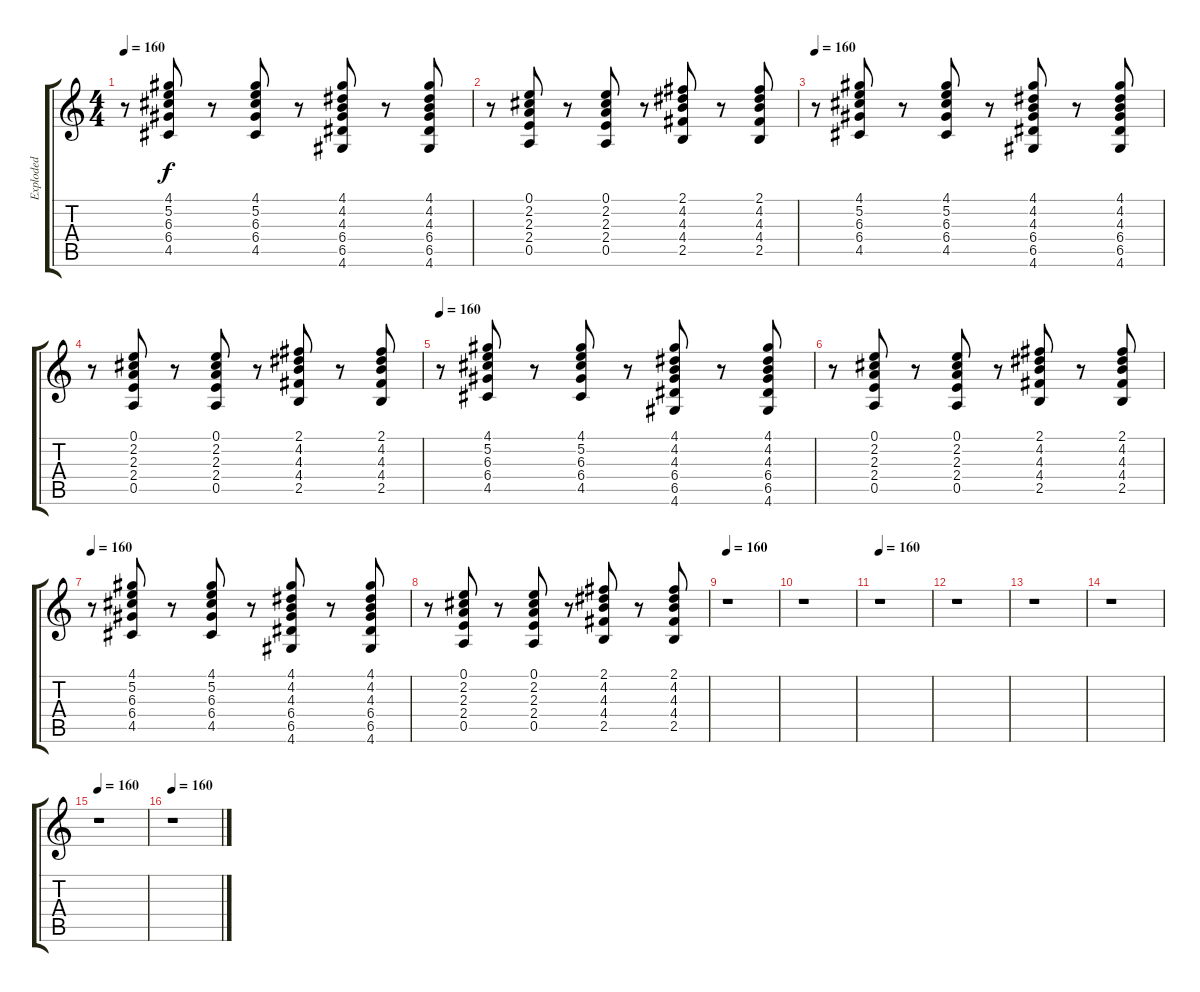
\track ("Exploded" "Exploded") {instrument acousticguitarnylon}
\staff {score tabs}
\tuning (E4 B3 G3 D3 A2 E2) {hide}
\ts (4 4)
\tempo 160
\clef g2
\ks c
r.8{dy f} (4.1 5.2 6.3 6.4 4.5).8 r.8 (4.1 5.2 6.3 6.4 4.5).8 r.8 (4.1 4.2 4.3 6.4 6.5 4.6).8 r.8 (4.1 4.2 4.3 6.4 6.5 4.6).8 |
r.8 (0.1 2.2 2.3 2.4 0.5).8 r.8 (0.1 2.2 2.3 2.4 0.5).8 r.8 (2.1 4.2 4.3 4.4 2.5).8 r.8 (2.1 4.2 4.3 4.4 2.5).8 |
\tempo 160
r.8 (4.1 5.2 6.3 6.4 4.5).8 r.8 (4.1 5.2 6.3 6.4 4.5).8 r.8 (4.1 4.2 4.3 6.4 6.5 4.6).8 r.8 (4.1 4.2 4.3 6.4 6.5 4.6).8 |
r.8 (0.1 2.2 2.3 2.4 0.5).8 r.8 (0.1 2.2 2.3 2.4 0.5).8 r.8 (2.1 4.2 4.3 4.4 2.5).8 r.8 (2.1 4.2 4.3 4.4 2.5).8 |
\tempo 160
r.8 (4.1 5.2 6.3 6.4 4.5).8 r.8 (4.1 5.2 6.3 6.4 4.5).8 r.8 (4.1 4.2 4.3 6.4 6.5 4.6).8 r.8 (4.1 4.2 4.3 6.4 6.5 4.6).8 |
r.8 (0.1 2.2 2.3 2.4 0.5).8 r.8 (0.1 2.2 2.3 2.4 0.5).8 r.8 (2.1 4.2 4.3 4.4 2.5).8 r.8 (2.1 4.2 4.3 4.4 2.5).8 |
\tempo 160
r.8 (4.1 5.2 6.3 6.4 4.5).8 r.8 (4.1 5.2 6.3 6.4 4.5).8 r.8 (4.1 4.2 4.3 6.4 6.5 4.6).8 r.8 (4.1 4.2 4.3 6.4 6.5 4.6).8 |
r.8 (0.1 2.2 2.3 2.4 0.5).8 r.8 (0.1 2.2 2.3 2.4 0.5).8 r.8 (2.1 4.2 4.3 4.4 2.5).8 r.8 (2.1 4.2 4.3 4.4 2.5).8 |
\tempo 160
r.1 |
r.1 |
\tempo 160
r.1 |
r.1 |
r.1 |
r.1 |
\tempo 160
r.1 |
\tempo 160
r.1
